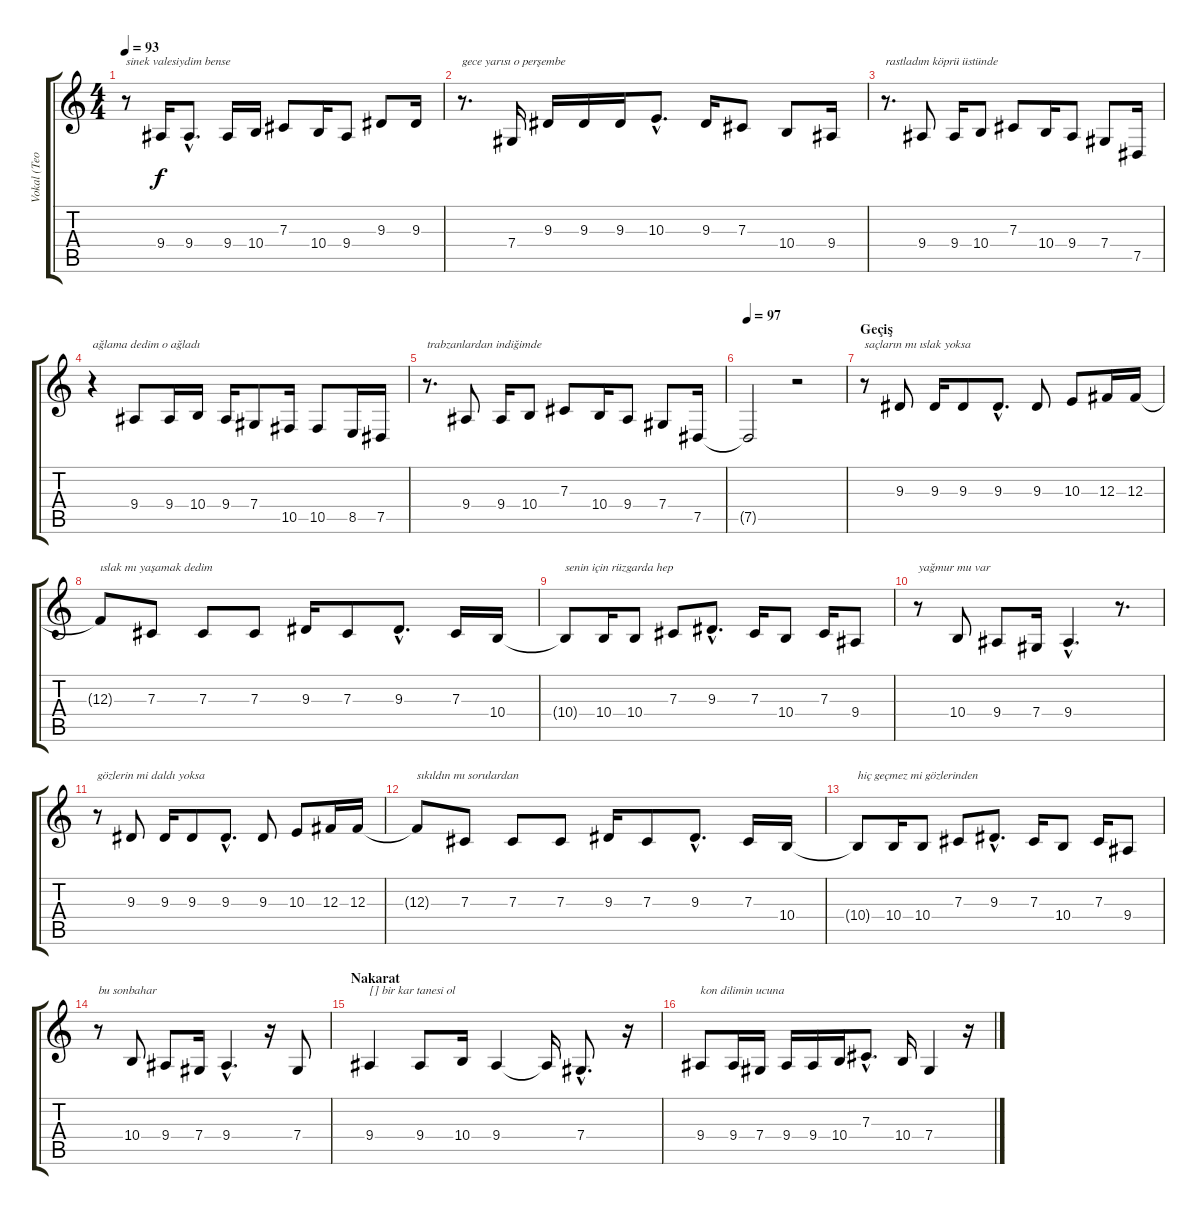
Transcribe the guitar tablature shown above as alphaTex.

\track ("Vokal (Teoman)" "Vokal (Teo") {instrument lead1square}
\staff {score tabs}
\tuning (Eb4 Bb3 Gb3 Db3 Ab2 Eb2) {hide}
\ts (4 4)
\tempo 93
\clef g2
\ks c
r.8{txt "sinek valesiydim bense" dy f} 9.4.16 9.4{hac}.8{d} 9.4.16 10.4.16 7.3.8 10.4.16 9.4.8 9.3.8 9.3.16 |
r.8{d txt "gece yarısı o perşembe"} 7.4.16 9.3.16 9.3.16 9.3.16 10.3{hac}.8{d} 9.3.16 7.3.8 10.4.8 9.4.16 |
r.8{d txt "rastladım köprü üstünde"} 9.4.8 9.4.16 10.4.8 7.3.8 10.4.16 9.4.8 7.4.8 7.5.16 |
r.4{txt "ağlama dedim o ağladı"} 9.4.8 9.4.16 10.4.16 9.4.16 7.4.8 10.5.16 10.5.8 8.5.16 7.5.16 |
r.8{d txt "trabzanlardan indiğimde"} 9.4.8 9.4.16 10.4.8 7.3.8 10.4.16 9.4.8 7.4.8 7.5.16 |
\tempo 97
7.5{t}.2 r.2 |
\section ("" "Geçiş")
r.8{txt "saçların mı ıslak yoksa"} 9.3.8 9.3.16 9.3.8 9.3{hac}.8{d} 9.3.8 10.3.8 12.3.16 12.3.16 |
12.3{t}.8{txt "ıslak mı yaşamak dedim"} 7.3.8 7.3.8 7.3.8 9.3.16 7.3.8 9.3{hac}.8{d} 7.3.16 10.4.16 |
10.4{t}.8{txt "senin için rüzgarda hep"} 10.4.16 10.4.8 7.3.8 9.3{hac}.8{d} 7.3.16 10.4.8 7.3.16 9.4.8 |
r.8{txt "yağmur mu var"} 10.4.8 9.4.8 7.4.16 9.4{hac}.4{d} r.8{d} |
r.8{txt "gözlerin mi daldı yoksa"} 9.3.8 9.3.16 9.3.8 9.3{hac}.8{d} 9.3.8 10.3.8 12.3.16 12.3.16 |
12.3{t}.8{txt "sıkıldın mı sorulardan"} 7.3.8 7.3.8 7.3.8 9.3.16 7.3.8 9.3{hac}.8{d} 7.3.16 10.4.16 |
10.4{t}.8{txt "hiç geçmez mi gözlerinden"} 10.4.16 10.4.8 7.3.8 9.3{hac}.8{d} 7.3.16 10.4.8 7.3.16 9.4.8 |
r.8{txt "bu sonbahar"} 10.4.8 9.4.8 7.4.16 9.4{hac}.4{d} r.16 7.4.8 |
\section ("" "Nakarat")
9.4.4{txt "[] bir kar tanesi ol"} 9.4.8 10.4.16 9.4.4 9.4{t}.16 7.4{hac}.8{d} r.16 |
9.4.8{txt "kon dilimin ucuna"} 9.4.16 7.4.16 9.4.16 9.4.16 10.4.16 7.3{hac}.8{d} 10.4.16 7.4.4 r.16
